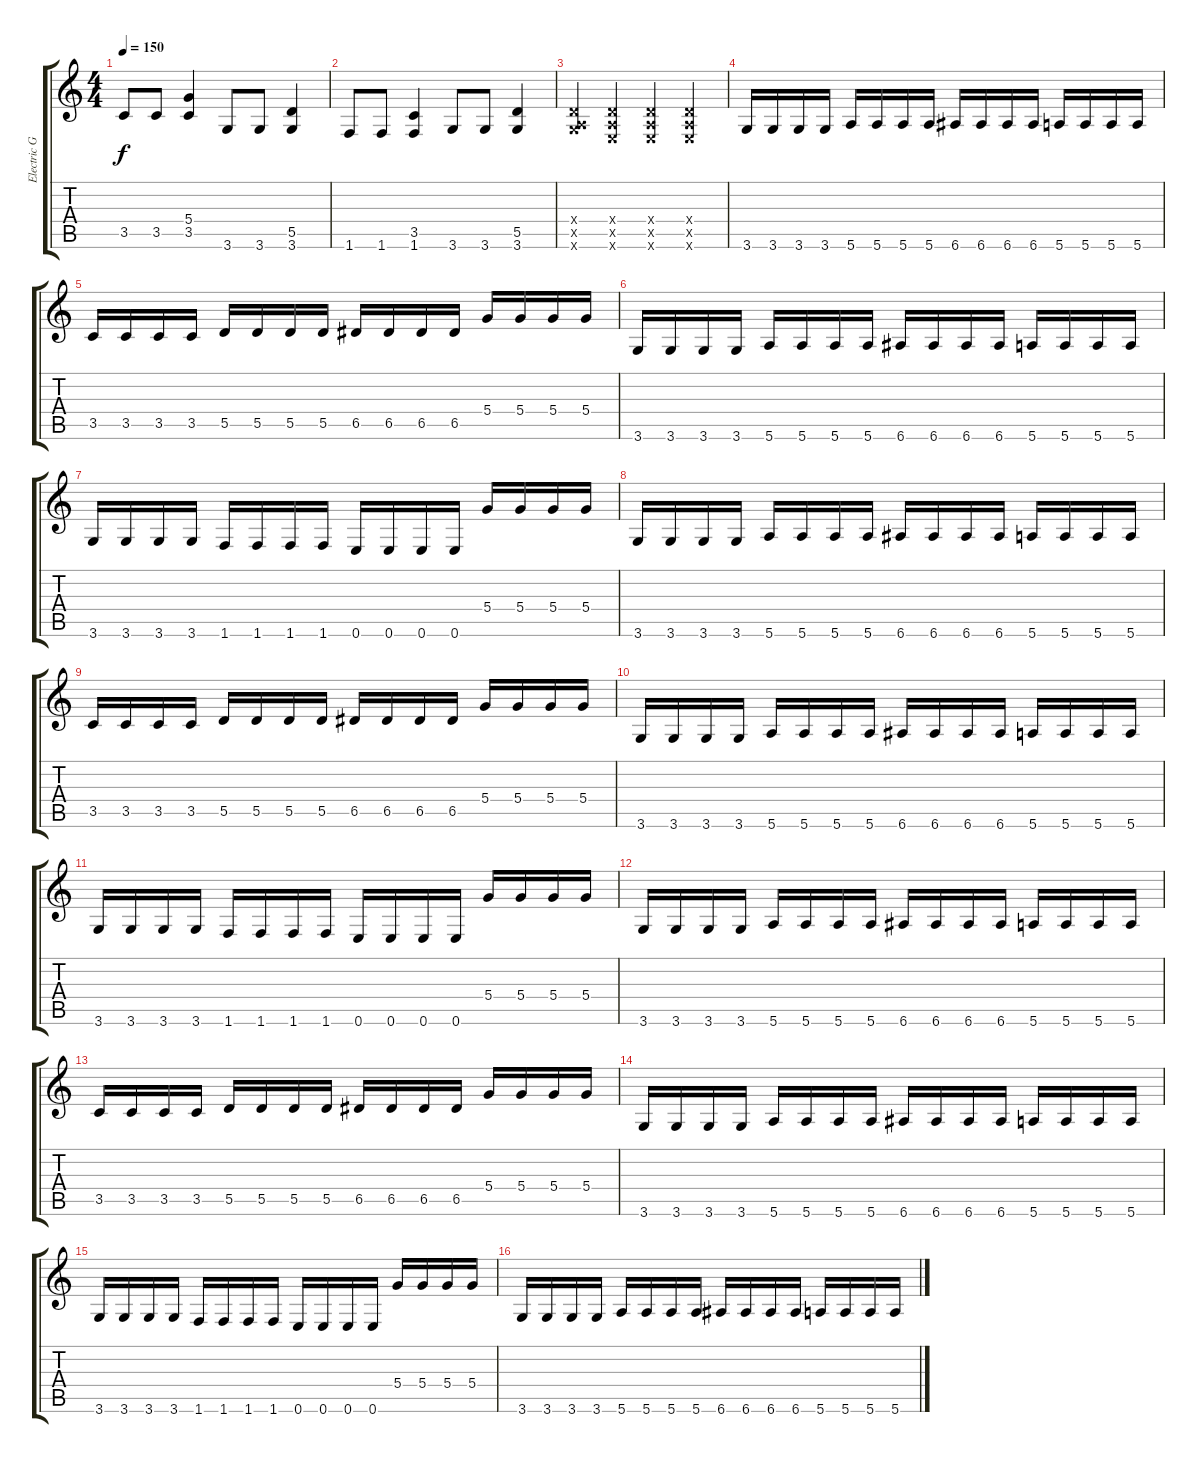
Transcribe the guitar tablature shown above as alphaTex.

\track ("Electric Guitar" "Electric G") {instrument distortionguitar}
\staff {score tabs}
\tuning (E4 B3 G3 D3 A2 E2) {hide}
\ts (4 4)
\tempo 150
\clef g2
\ks c
3.5.8{dy f} 3.5.8 (5.4 3.5).4 3.6.8 3.6.8 (5.5 3.6).4 |
1.6.8 1.6.8 (3.5 1.6).4 3.6.8 3.6.8 (5.5 3.6).4 |
(0.4{x} 0.5{x} 3.6{x}).4 (0.4{x} 0.5{x} 0.6{x}).4 (0.4{x} 0.5{x} 0.6{x}).4 (0.4{x} 0.5{x} 0.6{x}).4 |
3.6.16 3.6.16 3.6.16 3.6.16 5.6.16 5.6.16 5.6.16 5.6.16 6.6.16 6.6.16 6.6.16 6.6.16 5.6.16 5.6.16 5.6.16 5.6.16 |
3.5.16 3.5.16 3.5.16 3.5.16 5.5.16 5.5.16 5.5.16 5.5.16 6.5.16 6.5.16 6.5.16 6.5.16 5.4.16 5.4.16 5.4.16 5.4.16 |
3.6.16 3.6.16 3.6.16 3.6.16 5.6.16 5.6.16 5.6.16 5.6.16 6.6.16 6.6.16 6.6.16 6.6.16 5.6.16 5.6.16 5.6.16 5.6.16 |
3.6.16 3.6.16 3.6.16 3.6.16 1.6.16 1.6.16 1.6.16 1.6.16 0.6.16 0.6.16 0.6.16 0.6.16 5.4.16 5.4.16 5.4.16 5.4.16 |
3.6.16 3.6.16 3.6.16 3.6.16 5.6.16 5.6.16 5.6.16 5.6.16 6.6.16 6.6.16 6.6.16 6.6.16 5.6.16 5.6.16 5.6.16 5.6.16 |
3.5.16 3.5.16 3.5.16 3.5.16 5.5.16 5.5.16 5.5.16 5.5.16 6.5.16 6.5.16 6.5.16 6.5.16 5.4.16 5.4.16 5.4.16 5.4.16 |
3.6.16 3.6.16 3.6.16 3.6.16 5.6.16 5.6.16 5.6.16 5.6.16 6.6.16 6.6.16 6.6.16 6.6.16 5.6.16 5.6.16 5.6.16 5.6.16 |
3.6.16 3.6.16 3.6.16 3.6.16 1.6.16 1.6.16 1.6.16 1.6.16 0.6.16 0.6.16 0.6.16 0.6.16 5.4.16 5.4.16 5.4.16 5.4.16 |
3.6.16 3.6.16 3.6.16 3.6.16 5.6.16 5.6.16 5.6.16 5.6.16 6.6.16 6.6.16 6.6.16 6.6.16 5.6.16 5.6.16 5.6.16 5.6.16 |
3.5.16 3.5.16 3.5.16 3.5.16 5.5.16 5.5.16 5.5.16 5.5.16 6.5.16 6.5.16 6.5.16 6.5.16 5.4.16 5.4.16 5.4.16 5.4.16 |
3.6.16 3.6.16 3.6.16 3.6.16 5.6.16 5.6.16 5.6.16 5.6.16 6.6.16 6.6.16 6.6.16 6.6.16 5.6.16 5.6.16 5.6.16 5.6.16 |
3.6.16 3.6.16 3.6.16 3.6.16 1.6.16 1.6.16 1.6.16 1.6.16 0.6.16 0.6.16 0.6.16 0.6.16 5.4.16 5.4.16 5.4.16 5.4.16 |
3.6.16 3.6.16 3.6.16 3.6.16 5.6.16 5.6.16 5.6.16 5.6.16 6.6.16 6.6.16 6.6.16 6.6.16 5.6.16 5.6.16 5.6.16 5.6.16
